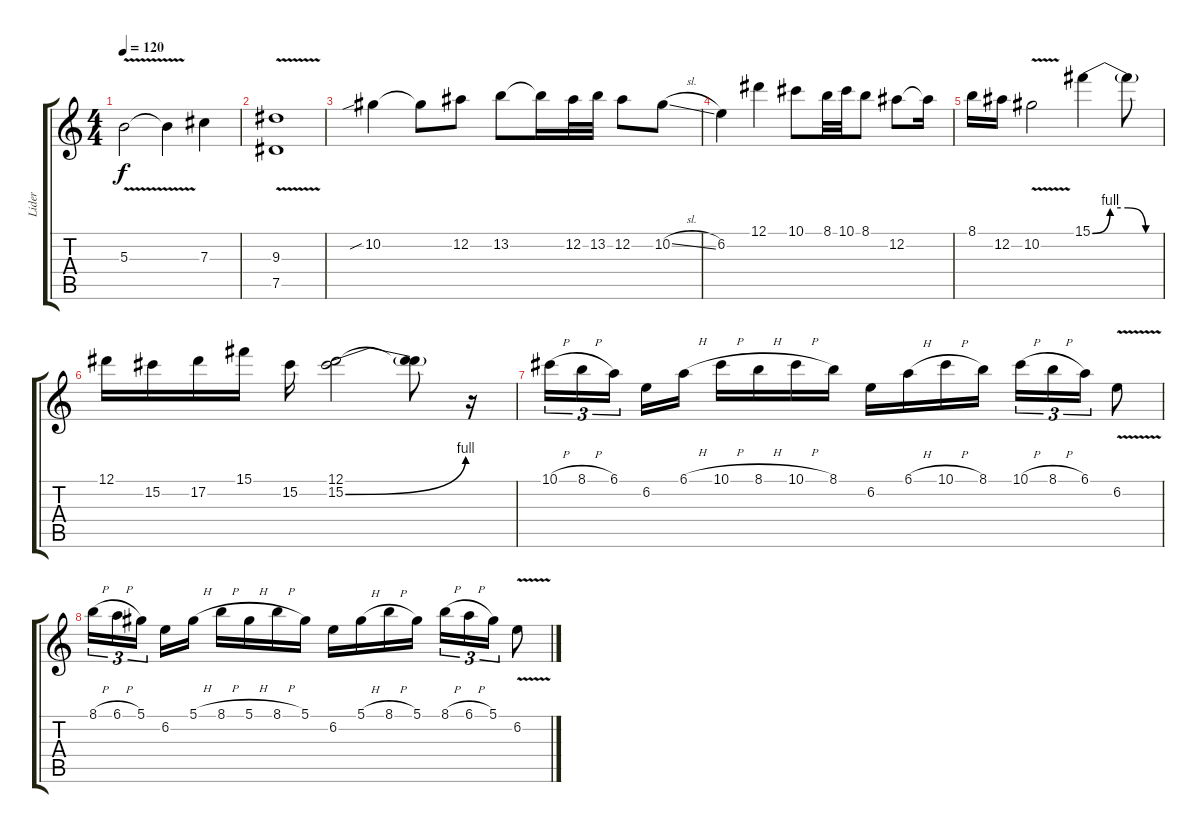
\track ("Lider" "Lider") {instrument acousticguitarnylon}
\staff {score tabs}
\tuning (Eb4 Bb3 Gb3 Db3 Ab2 Eb2) {hide}
\ts (4 4)
\tempo 120
\clef g2
\ks c
5.3{v}.2{dy f} 5.3{t}.4 7.3.4 |
(9.3{v} 7.5).1 |
10.2{sib}.4 10.2{t}.8 12.2.8 13.2.8 13.2{t}.16 12.2.32 13.2.32 12.2.8 10.2{sl}.8 |
6.2.4 12.1.4 10.1.8 8.1.32 10.1.32 8.1.8 12.2.8 12.2{t}.16 |
8.1.16 12.2.16 10.2{v}.2 15.1{be (custom 0 0 15 4 30 4 45 0 60 0)}.4 15.1{t}.8 |
12.1.16 15.2.16 17.2.16 15.1.16 15.2.16 (12.1 15.2{be (bend 0 0 60 4)}).2 (12.1{t} 15.2{t}).8 r.16 |
10.1{h}.16{tu (3 2)} 8.1{h}.16{tu (3 2)} 6.1.16{tu (3 2)} 6.2.16 6.1{h}.16 10.1{h}.16 8.1{h}.16 10.1{h}.16 8.1.16 6.2.16 6.1{h}.16 10.1{h}.16 8.1.16 10.1{h}.16{tu (3 2)} 8.1{h}.16{tu (3 2)} 6.1.16{tu (3 2)} 6.2{v}.8 |
8.1{h}.16{tu (3 2)} 6.1{h}.16{tu (3 2)} 5.1.16{tu (3 2)} 6.2.16 5.1{h}.16 8.1{h}.16 5.1{h}.16 8.1{h}.16 5.1.16 6.2.16 5.1{h}.16 8.1{h}.16 5.1.16 8.1{h}.16{tu (3 2)} 6.1{h}.16{tu (3 2)} 5.1.16{tu (3 2)} 6.2{v}.8
